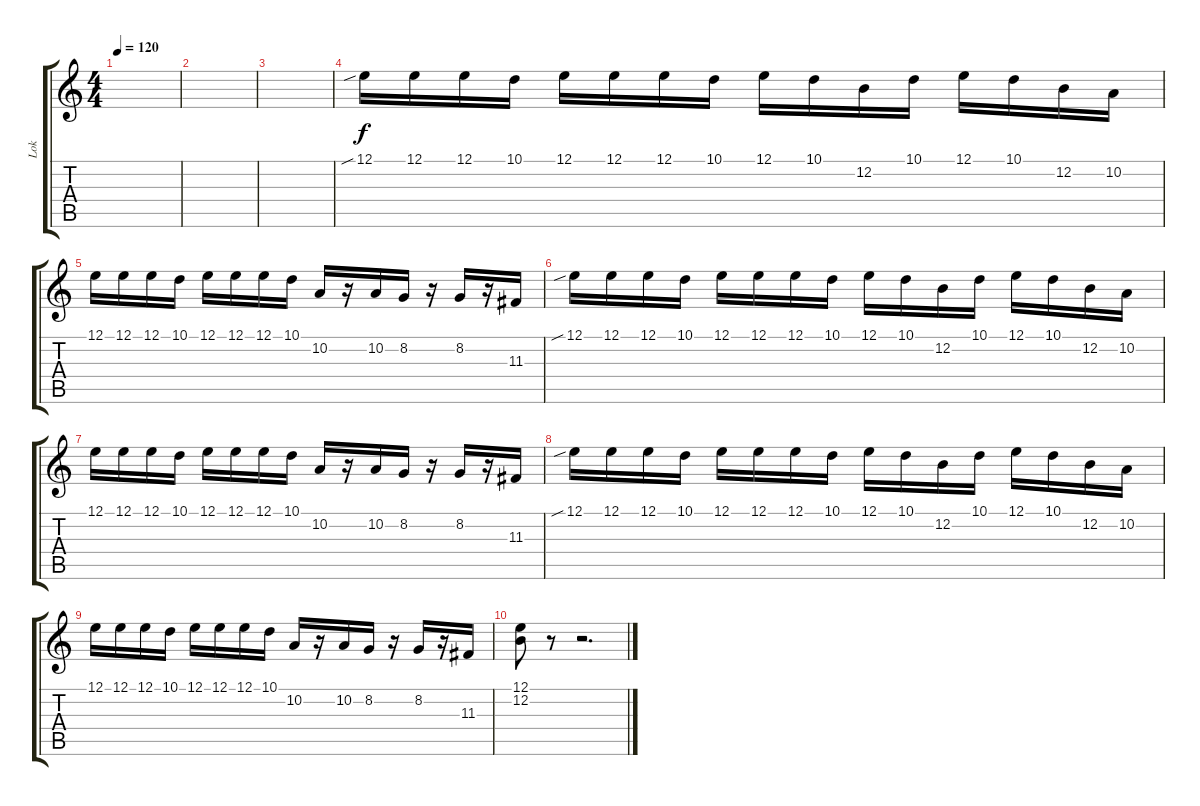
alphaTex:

\track ("Lok" "Lok") {instrument lead1square}
\staff {score tabs}
\tuning (E4 B3 G3 D3 A2 E2) {hide}
\ts (4 4)
\tempo 120
\clef g2
\ks c
|
|
|
12.1{sib}.16{volume 14 balance 0 instrument overdrivenguitar} 12.1.16 12.1.16 10.1.16 12.1.16 12.1.16 12.1.16 10.1.16 12.1.16 10.1.16 12.2.16 10.1.16 12.1.16 10.1.16 12.2.16 10.2.16 |
12.1.16 12.1.16 12.1.16 10.1.16 12.1.16 12.1.16 12.1.16 10.1.16 10.2.16 r.16 10.2.16 8.2.16 r.16 8.2.16 r.16 11.3.16 |
12.1{sib}.16 12.1.16 12.1.16 10.1.16 12.1.16 12.1.16 12.1.16 10.1.16 12.1.16 10.1.16 12.2.16 10.1.16 12.1.16 10.1.16 12.2.16 10.2.16 |
12.1.16 12.1.16 12.1.16 10.1.16 12.1.16 12.1.16 12.1.16 10.1.16 10.2.16 r.16 10.2.16 8.2.16 r.16 8.2.16 r.16 11.3.16 |
12.1{sib}.16 12.1.16 12.1.16 10.1.16 12.1.16 12.1.16 12.1.16 10.1.16 12.1.16 10.1.16 12.2.16 10.1.16 12.1.16 10.1.16 12.2.16 10.2.16 |
12.1.16 12.1.16 12.1.16 10.1.16 12.1.16 12.1.16 12.1.16 10.1.16 10.2.16 r.16 10.2.16 8.2.16 r.16 8.2.16 r.16 11.3.16 |
(12.1 12.2).8 r.8 r.2{d}
